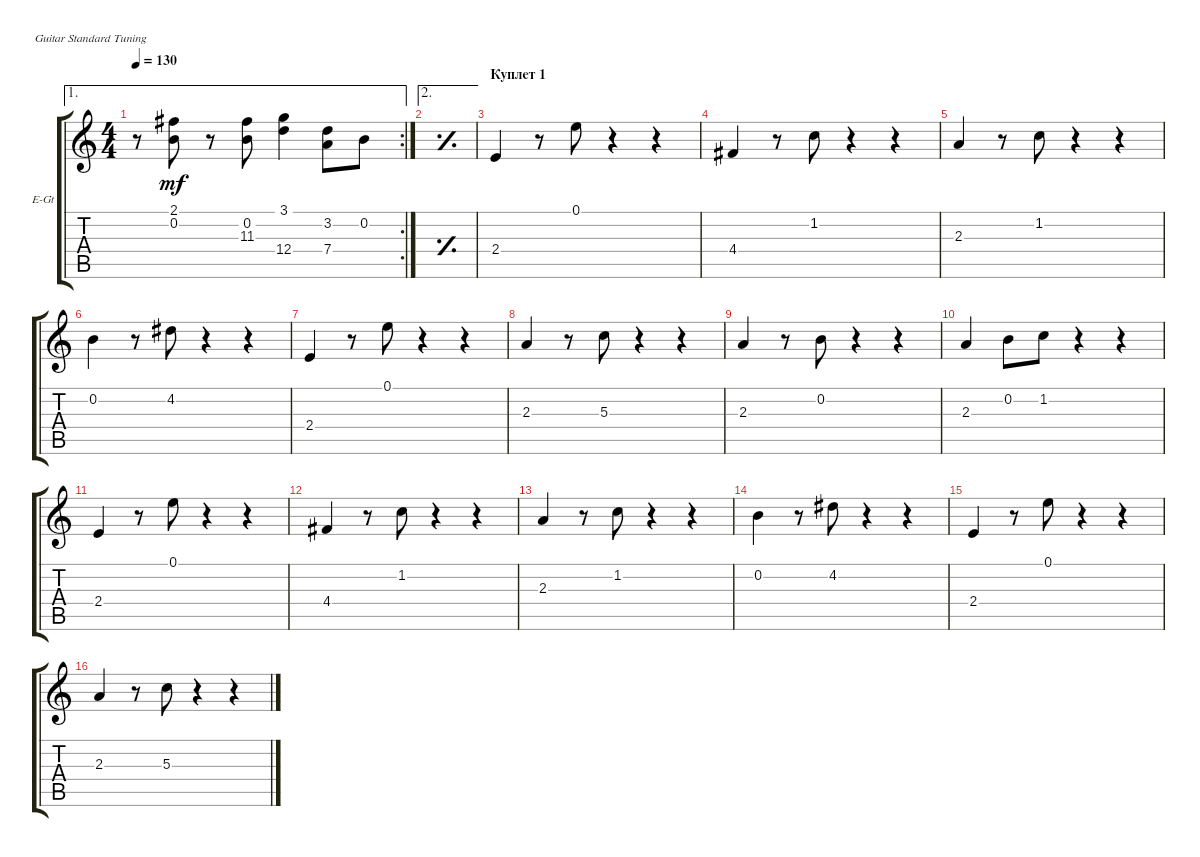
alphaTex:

\defaultSystemsLayout 4
\bracketExtendMode groupsimilarinstruments
\firstSystemTrackNameOrientation horizontal
\otherSystemsTrackNameOrientation horizontal
\track ("Electric Guitar" "E-Gt") {instrument distortionguitar}
\staff {score tabs}
\tuning (E4 B3 G3 D3 A2 E2)
\ae 1
\rc 2
\ts (4 4)
\tempo 130
\clef g2
\ks c
r.8{dy mf} (0.2 2.1).8 r.8 (0.2 11.3).8 (3.1 12.4).4 (3.2 7.4).8 0.2.8 |
\ae 2
\simile simple
|
\section ("" "Куплет 1")
\simile none
2.4.4 r.8 0.1.8 r.4 r.4 |
4.4.4 r.8 1.2.8 r.4 r.4 |
2.3.4 r.8 1.2.8 r.4 r.4 |
0.2.4 r.8 4.2.8 r.4 r.4 |
2.4.4 r.8 0.1.8 r.4 r.4 |
2.3.4 r.8 5.3.8 r.4 r.4 |
2.3.4 r.8 0.2.8 r.4 r.4 |
2.3.4 0.2.8 1.2.8 r.4 r.4 |
2.4.4 r.8 0.1.8 r.4 r.4 |
4.4.4 r.8 1.2.8 r.4 r.4 |
2.3.4 r.8 1.2.8 r.4 r.4 |
0.2.4 r.8 4.2.8 r.4 r.4 |
2.4.4 r.8 0.1.8 r.4 r.4 |
2.3.4 r.8 5.3.8 r.4 r.4
